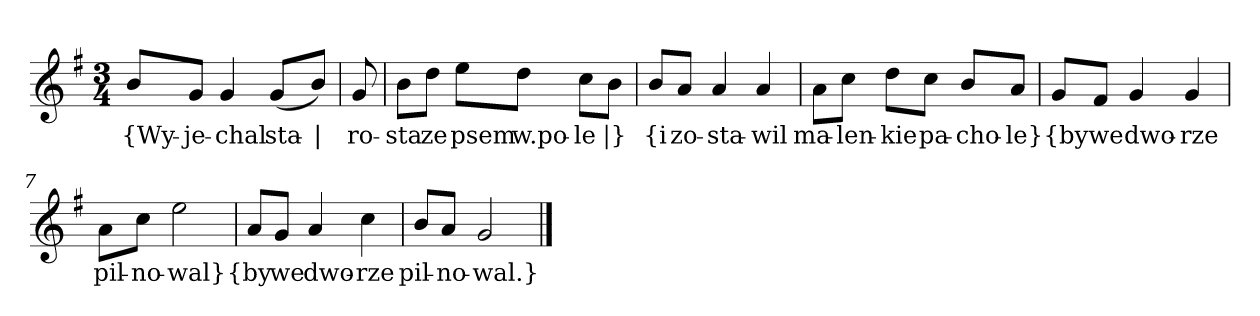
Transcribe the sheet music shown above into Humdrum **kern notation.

**kern	**text
*part1	*part1
*staff1	*staff1
*clefG2	*
*k[f#]	*
*G:	*
*M3/4	*
=	=
8b/L	{Wy-
8g/J	-je-
4g	-chal
(8g/L	sta-
8b/J)	|
=2y	=2y
8g	-ro-
=3	=3
8b\L	-sta
8dd\J	ze
8ee\L	psem
8dd\J	w.po-
8cc\L	-le
8b\J	|}
=4y	=4y
8b/L	{i
8a/J	zo-
4a	-sta-
4a	-wil
=5	=5
8a\L	ma-
8cc\J	-len-
8dd\L	-kie
8cc\J	pa-
8b/L	-cho-
8a/J	-le}
=6y	=6y
8g/L	{by
8f#/J	we
4g	dwo-
4g	-rze
=7	=7
8a\L	pil-
8cc\J	-no-
2ee	-wal}
=8y	=8y
8a/L	{by
8g/J	we
4a	dwo-
4cc	-rze
=9	=9
8b/L	pil-
8a/J	-no-
2g	-wal.}
==	==
*-	*-
